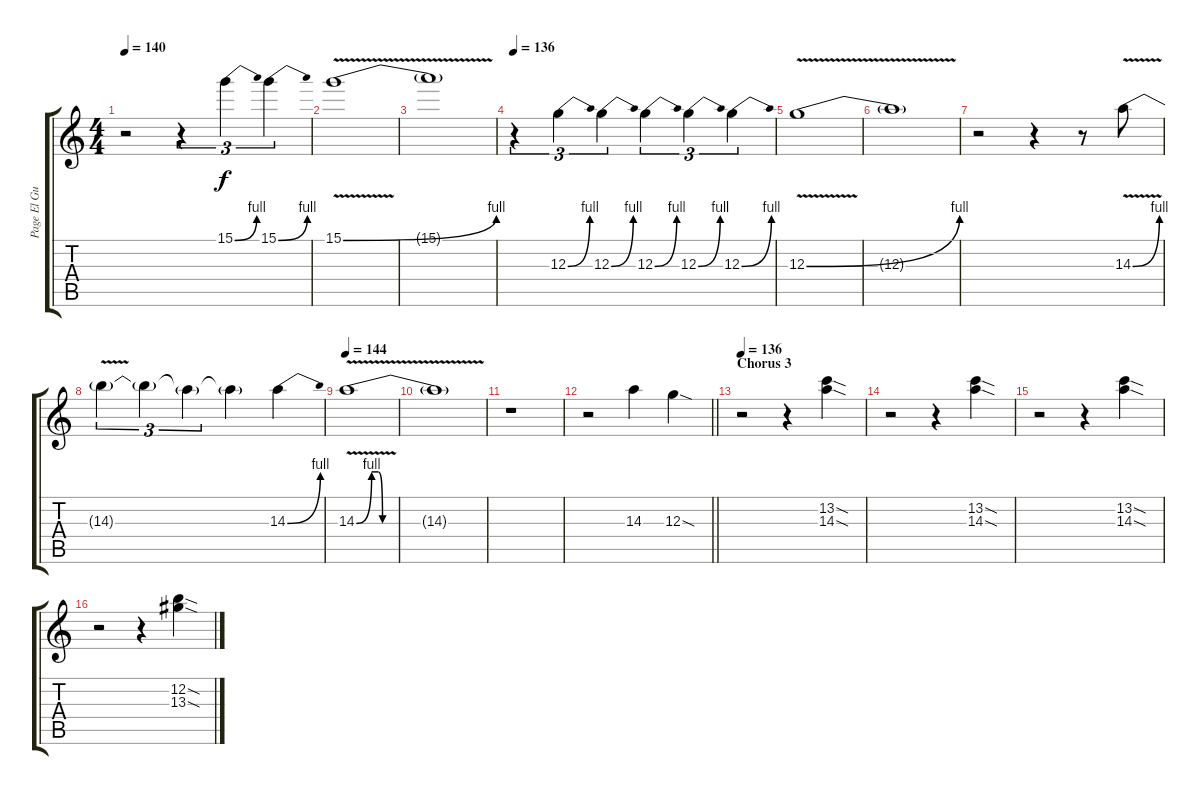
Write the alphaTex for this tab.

\track ("Page El Guitar Lead" "Page El Gu") {instrument overdrivenguitar}
\staff {score tabs}
\tuning (E4 B3 G3 D3 A2 E2) {hide}
\ts (4 4)
\tempo 140
\clef g2
\ks aminor
r.2{dy f} r.4{tu (3 2)} 15.1{be (bend 0 0 60 4)}.4{tu (3 2) volume 6} 15.1{be (bend 0 0 60 4)}.4{tu (3 2)} |
15.1{be (bend 0 0 60 4) v}.1 |
15.1{t}.1 |
\tempo 136
r.4{tu (3 2)} 12.3{be (bend 0 0 60 4)}.4{tu (3 2)} 12.3{be (bend 0 0 60 4)}.4{tu (3 2)} 12.3{be (bend 0 0 60 4)}.4{tu (3 2)} 12.3{be (bend 0 0 60 4)}.4{tu (3 2)} 12.3{be (bend 0 0 60 4)}.4{tu (3 2)} |
12.3{be (bend 0 0 60 4) v}.1 |
12.3{t}.1 |
r.2 r.4 r.8 14.3{be (bend 0 0 60 4) v}.8 |
14.3{t}.4{tu (3 2)} 14.3{t}.4{tu (3 2)} 14.3{t}.4{tu (3 2)} 14.3{t}.4 14.3{be (bend 0 0 60 4)}.4 |
\tempo 144
14.3{be (custom 0 0 7 4 10 4 12 0 60 0) v}.1 |
14.3{t}.1 |
r.1 |
\barLineRight lightlight
r.2 14.3.4{volume 8} 12.3{sod}.4 |
\section ("" "Chorus 3")
\tempo 136
r.2 r.4 (13.2{sod} 14.3{sod}).4 |
r.2 r.4 (13.2{sod} 14.3{sod}).4 |
r.2 r.4 (13.2{sod} 14.3{sod}).4 |
r.2 r.4 (12.2{sod} 13.3{sod}).4
